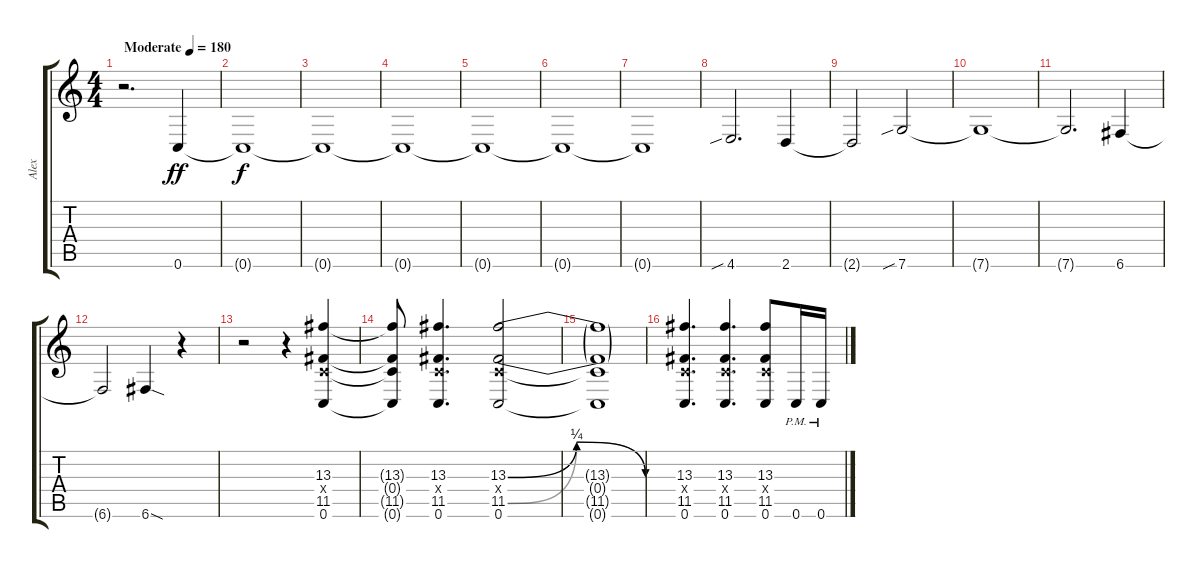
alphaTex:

\track ("Alex" "Alex") {instrument distortionguitar}
\staff {score tabs}
\tuning (D4 A3 F3 C3 G2 C2) {hide}
\ts (4 4)
\tempo (180 "Moderate")
\clef g2
\ks c
r.2{d dy ff instrument distortionguitar} 0.6.4 |
0.6{t}.1{dy f} |
0.6{t}.1 |
0.6{t}.1 |
0.6{t}.1 |
0.6{t}.1 |
0.6{t}.1 |
4.6{sib}.2{d} 2.6.4 |
2.6{t}.2 7.6{sib}.2 |
7.6{t}.1 |
7.6{t}.2{d} 6.6.4 |
6.6{t}.2 6.6{sod}.4 r.4 |
r.2 r.4 (13.3 0.4{x} 11.5 0.6).4 |
(13.3{t} 0.4{t} 11.5{t} 0.6{t}).8 (13.3 0.4{x} 11.5 0.6).4{d} (13.3{be (bendrelease 0 0 30 1 30 1 60 0)} 0.4{x} 11.5{be (bendrelease 0 0 30 1 30 1 60 0)} 0.6).2 |
(13.3{t} 0.4{t} 11.5{t} 0.6{t}).1 |
(13.3 0.4{x} 11.5 0.6).4{d} (13.3 0.4{x} 11.5 0.6).4{d} (13.3 0.4{x} 11.5 0.6).8 0.6{pm}.16 0.6{pm}.16
